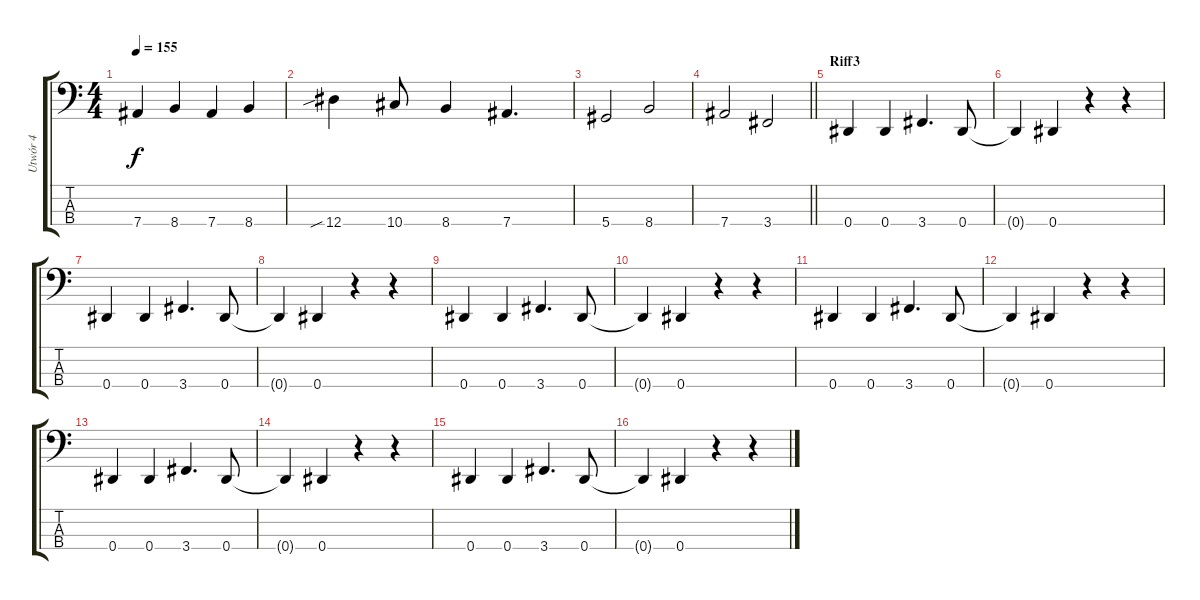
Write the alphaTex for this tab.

\track ("Utwór 4" "Utwór 4") {instrument electricbassfinger}
\staff {score tabs}
\tuning (Gb2 Db2 Ab1 Eb1) {hide}
\ts (4 4)
\tempo 155
\clef f4
\ks c
7.4.4{dy f} 8.4.4 7.4.4 8.4.4 |
12.4{sib}.4 10.4.8 8.4.4 7.4.4{d} |
5.4.2 8.4.2 |
\barLineRight lightlight
7.4.2 3.4.2 |
\section ("" "Riff3")
0.4.4 0.4.4 3.4.4{d} 0.4.8 |
0.4{t}.4 0.4.4 r.4 r.4 |
0.4.4 0.4.4 3.4.4{d} 0.4.8 |
0.4{t}.4 0.4.4 r.4 r.4 |
0.4.4 0.4.4 3.4.4{d} 0.4.8 |
0.4{t}.4 0.4.4 r.4 r.4 |
0.4.4 0.4.4 3.4.4{d} 0.4.8 |
0.4{t}.4 0.4.4 r.4 r.4 |
0.4.4 0.4.4 3.4.4{d} 0.4.8 |
0.4{t}.4 0.4.4 r.4 r.4 |
0.4.4 0.4.4 3.4.4{d} 0.4.8 |
0.4{t}.4 0.4.4 r.4 r.4
